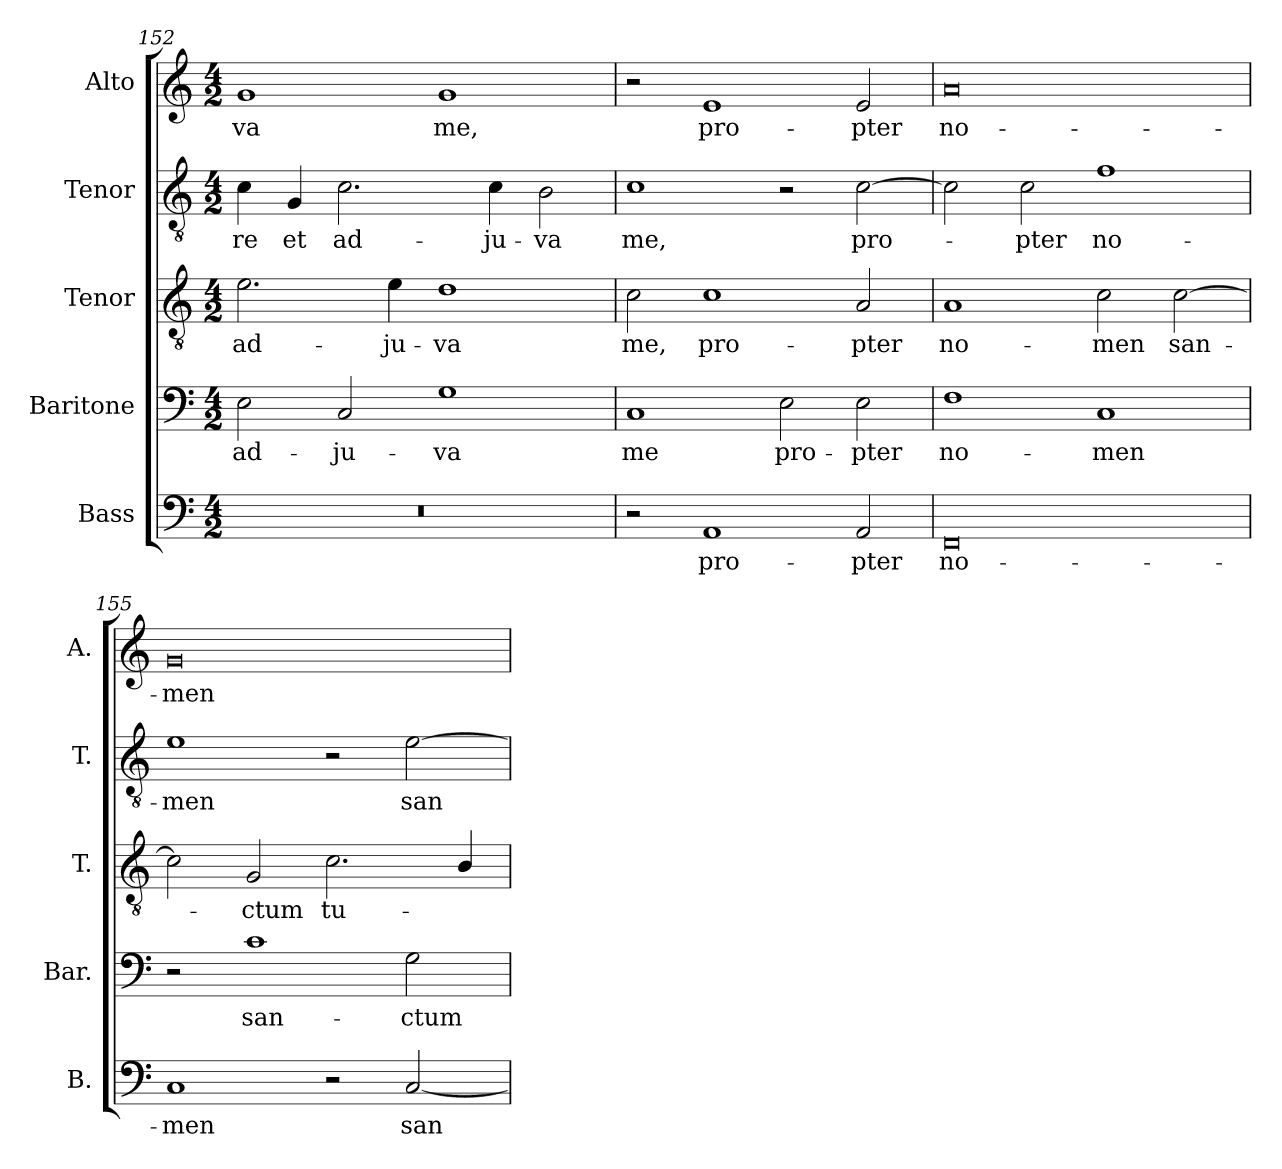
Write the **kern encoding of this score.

**kern	**text	**kern	**text	**kern	**text	**kern	**text	**kern	**text
*part5	*part5	*part4	*part4	*part3	*part3	*part2	*part2	*part1	*part1
*staff5	*staff5	*staff4	*staff4	*staff3	*staff3	*staff2	*staff2	*staff1	*staff1
*I"Bass	*	*I"Baritone	*	*I"Tenor	*	*I"Tenor	*	*I"Alto	*
*I'B.	*	*I'Bar.	*	*I'T.	*	*I'T.	*	*I'A.	*
!!LO:PB:g=z
*clefF4	*	*clefF4	*	*clefGv2	*	*clefGv2	*	*clefG2	*
*	*	*	*	*ITrd7c12	*	*ITrd7c12	*	*	*
*k[]	*	*k[]	*	*k[]	*	*k[]	*	*k[]	*
*C:	*	*C:	*	*C:	*	*C:	*	*C:	*
*M4/2	*	*M4/2	*	*M4/2	*	*M4/2	*	*M4/2	*
=152	=152	=152	=152	=152	=152	=152	=152	=152	=152
!LO:N:vis=1	!	!	!	!	!	!	!	!	!
!	!	!	!LO:LY:b:color=#000000	!	!	!	!	!	!
!	!	!	!	!	!LO:LY:b:color=#000000	!	!	!	!
!	!	!	!	!	!	!	!LO:LY:b:color=#000000	!	!
!	!	!	!	!	!	!	!	!	!LO:LY:b:color=#000000
0r	.	2Ei\	ad-	2.Ei\	ad-	4Ci\	-re	1gi	-va
!	!	!	!	!	!	!	!LO:LY:b:color=#000000	!	!
.	.	.	.	.	.	4GGi/	et	.	.
!	!	!	!LO:LY:b:color=#000000	!	!	!	!	!	!
!	!	!	!	!	!	!	!LO:LY:b:color=#000000	!	!
.	.	2Ci/	-ju-	.	.	2.Ci\	ad-	.	.
!	!	!	!	!	!LO:LY:b:color=#000000	!	!	!	!
.	.	.	.	4Ei\	-ju-	.	.	.	.
!	!	!	!LO:LY:b:color=#000000	!	!	!	!	!	!
!	!	!	!	!	!LO:LY:b:color=#000000	!	!	!	!
!	!	!	!	!	!	!	!	!	!LO:LY:b:color=#000000
.	.	1Gi	-va	1Di	-va	.	.	1gi	me,
!	!	!	!	!	!	!	!LO:LY:b:color=#000000	!	!
.	.	.	.	.	.	4Ci\	-ju-	.	.
!	!	!	!	!	!	!	!LO:LY:b:color=#000000	!	!
.	.	.	.	.	.	2BBi\	-va	.	.
=153	=153	=153	=153	=153	=153	=153	=153	=153	=153
!	!	!	!LO:LY:b:color=#000000	!	!	!	!	!	!
!	!	!	!	!	!LO:LY:b:color=#000000	!	!	!	!
!	!	!	!	!	!	!	!LO:LY:b:color=#000000	!	!
2r	.	1Ci	me	2Ci\	me,	1Ci	me,	2r	.
!	!LO:LY:b:color=#000000	!	!	!	!	!	!	!	!
!	!	!	!	!	!LO:LY:b:color=#000000	!	!	!	!
!	!	!	!	!	!	!	!	!	!LO:LY:b:color=#000000
1AAi	pro-	.	.	1Ci	pro-	.	.	1ei	pro-
!	!	!	!LO:LY:b:color=#000000	!	!	!	!	!	!
.	.	2Ei\	pro-	.	.	2r	.	.	.
!	!LO:LY:b:color=#000000	!	!	!	!	!	!	!	!
!	!	!	!LO:LY:b:color=#000000	!	!	!	!	!	!
!	!	!	!	!	!LO:LY:b:color=#000000	!	!	!	!
!	!	!	!	!	!	!	!LO:LY:b:color=#000000	!	!
!	!	!	!	!	!	!	!	!	!LO:LY:b:color=#000000
2AAi/	-pter	2Ei\	-pter	2AAi/	-pter	[2Ci\	pro-	2ei/	-pter
=154	=154	=154	=154	=154	=154	=154	=154	=154	=154
!	!LO:LY:b:color=#000000	!	!	!	!	!	!	!	!
!	!	!	!LO:LY:b:color=#000000	!	!	!	!	!	!
!	!	!	!	!	!LO:LY:b:color=#000000	!	!	!	!
!	!	!	!	!	!	!	!	!	!LO:LY:b:color=#000000
0FFi	no-	1Fi	no-	1AAi	no-	2Ci\]	.	0ai	no-
!	!	!	!	!	!	!	!LO:LY:b:color=#000000	!	!
.	.	.	.	.	.	2Ci\	-pter	.	.
!	!	!	!LO:LY:b:color=#000000	!	!	!	!	!	!
!	!	!	!	!	!LO:LY:b:color=#000000	!	!	!	!
!	!	!	!	!	!	!	!LO:LY:b:color=#000000	!	!
.	.	1Ci	-men	2Ci\	-men	1Fi	no-	.	.
!	!	!	!	!	!LO:LY:b:color=#000000	!	!	!	!
.	.	.	.	[2Ci\	san-	.	.	.	.
=155	=155	=155	=155	=155	=155	=155	=155	=155	=155
!	!LO:LY:b:color=#000000	!	!	!	!	!	!	!	!
!	!	!	!	!	!	!	!LO:LY:b:color=#000000	!	!
!	!	!	!	!	!	!	!	!	!LO:LY:b:color=#000000
1Ci	-men	2r	.	2Ci\]	.	1Ei	-men	0gi	-men
!	!	!	!LO:LY:b:color=#000000	!	!	!	!	!	!
!	!	!	!	!	!LO:LY:b:color=#000000	!	!	!	!
.	.	1ci	san-	2GGi/	-ctum	.	.	.	.
!	!	!	!	!	!LO:LY:b:color=#000000	!	!	!	!
2r	.	.	.	2.Ci\	tu-	2r	.	.	.
!	!LO:LY:b:color=#000000	!	!	!	!	!	!	!	!
!	!	!	!LO:LY:b:color=#000000	!	!	!	!	!	!
!	!	!	!	!	!	!	!LO:LY:b:color=#000000	!	!
[2Ci/	san-	2Gi\	-ctum	.	.	[2Ei\	san-	.	.
.	.	.	.	4BBi/	.	.	.	.	.
=	=	=	=	=	=	=	=	=	=
*-	*-	*-	*-	*-	*-	*-	*-	*-	*-
